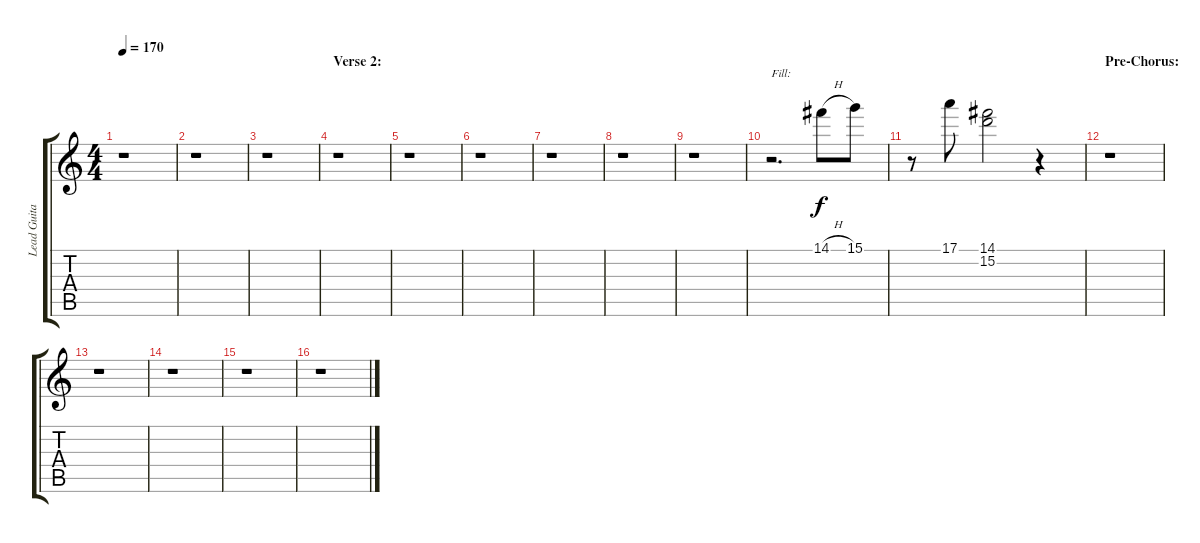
\track ("Lead Guitar" "Lead Guita") {instrument distortionguitar}
\staff {score tabs}
\tuning (E4 B3 G3 D3 A2 E2) {hide}
\ts (4 4)
\tempo 170
\clef g2
\ks c
r.1{dy f} |
r.1 |
r.1 |
\section ("" "Verse 2:")
r.1 |
r.1 |
r.1 |
r.1 |
r.1 |
r.1 |
r.2{d txt "Fill:"} 14.1{h}.8 15.1.8 |
r.8 17.1.8 (14.1 15.2).2 r.4 |
\section ("" "Pre-Chorus:")
r.1 |
r.1 |
r.1 |
r.1 |
r.1
